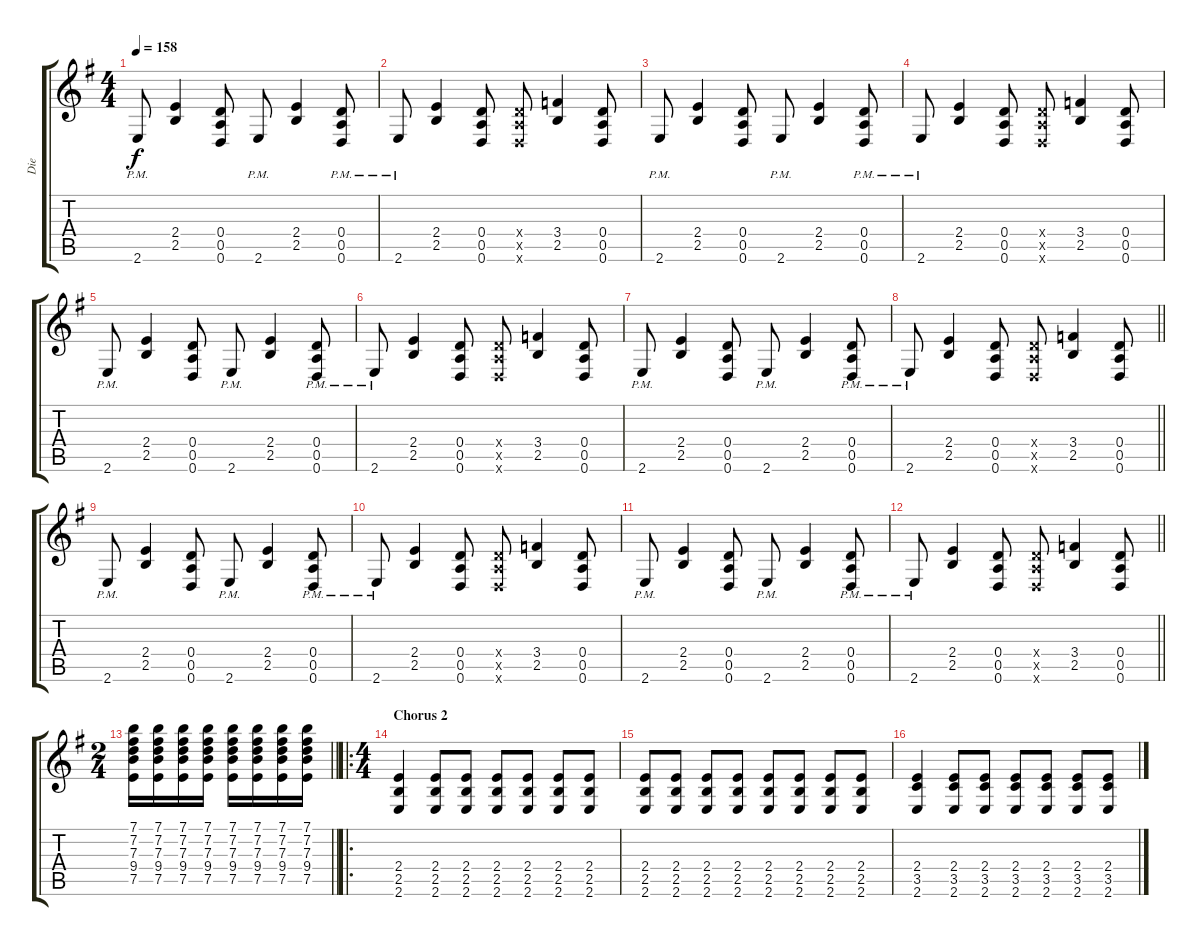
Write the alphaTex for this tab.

\track ("Die" "Die") {instrument distortionguitar}
\staff {score tabs}
\tuning (E4 B3 G3 D3 A2 D2) {hide}
\ts (4 4)
\tempo 158
\clef g2
\ks g
2.6{pm}.8{dy f instrument distortionguitar} (2.4 2.5).4 (0.4 0.5 0.6).8 2.6{pm}.8 (2.4 2.5).4 (0.4 0.5 0.6{pm}).8 |
2.6{pm}.8 (2.4 2.5).4 (0.4 0.5 0.6).8 (0.4{x} 0.5{x} 0.6{x}).8 (3.4 2.5).4 (0.4 0.5 0.6).8 |
2.6{pm}.8 (2.4 2.5).4 (0.4 0.5 0.6).8 2.6{pm}.8 (2.4 2.5).4 (0.4 0.5 0.6{pm}).8 |
2.6{pm}.8 (2.4 2.5).4 (0.4 0.5 0.6).8 (0.4{x} 0.5{x} 0.6{x}).8 (3.4 2.5).4 (0.4 0.5 0.6).8 |
2.6{pm}.8 (2.4 2.5).4 (0.4 0.5 0.6).8 2.6{pm}.8 (2.4 2.5).4 (0.4 0.5 0.6{pm}).8 |
2.6{pm}.8 (2.4 2.5).4 (0.4 0.5 0.6).8 (0.4{x} 0.5{x} 0.6{x}).8 (3.4 2.5).4 (0.4 0.5 0.6).8 |
2.6{pm}.8 (2.4 2.5).4 (0.4 0.5 0.6).8 2.6{pm}.8 (2.4 2.5).4 (0.4 0.5 0.6{pm}).8 |
\barLineRight lightlight
2.6{pm}.8 (2.4 2.5).4 (0.4 0.5 0.6).8 (0.4{x} 0.5{x} 0.6{x}).8 (3.4 2.5).4 (0.4 0.5 0.6).8 |
2.6{pm}.8 (2.4 2.5).4 (0.4 0.5 0.6).8 2.6{pm}.8 (2.4 2.5).4 (0.4 0.5 0.6{pm}).8 |
2.6{pm}.8 (2.4 2.5).4 (0.4 0.5 0.6).8 (0.4{x} 0.5{x} 0.6{x}).8 (3.4 2.5).4 (0.4 0.5 0.6).8 |
2.6{pm}.8 (2.4 2.5).4 (0.4 0.5 0.6).8 2.6{pm}.8 (2.4 2.5).4 (0.4 0.5 0.6{pm}).8 |
\barLineRight lightlight
2.6{pm}.8 (2.4 2.5).4 (0.4 0.5 0.6).8 (0.4{x} 0.5{x} 0.6{x}).8 (3.4 2.5).4 (0.4 0.5 0.6).8 |
\ts (2 4)
\barLineRight lightlight
(7.1 7.2 7.3 9.4 7.5).16{instrument electricguitarclean} (7.1 7.2 7.3 9.4 7.5).16 (7.1 7.2 7.3 9.4 7.5).16 (7.1 7.2 7.3 9.4 7.5).16 (7.1 7.2 7.3 9.4 7.5).16 (7.1 7.2 7.3 9.4 7.5).16 (7.1 7.2 7.3 9.4 7.5).16 (7.1 7.2 7.3 9.4 7.5).16 |
\ro
\ts (4 4)
\section ("" "Chorus 2")
(2.4 2.5 2.6).4{instrument distortionguitar} (2.4 2.5 2.6).8 (2.4 2.5 2.6).8 (2.4 2.5 2.6).8 (2.4 2.5 2.6).8 (2.4 2.5 2.6).8 (2.4 2.5 2.6).8 |
(2.4 2.5 2.6).8 (2.4 2.5 2.6).8 (2.4 2.5 2.6).8 (2.4 2.5 2.6).8 (2.4 2.5 2.6).8 (2.4 2.5 2.6).8 (2.4 2.5 2.6).8 (2.4 2.5 2.6).8 |
(2.4 3.5 2.6).4 (2.4 3.5 2.6).8 (2.4 3.5 2.6).8 (2.4 3.5 2.6).8 (2.4 3.5 2.6).8 (2.4 3.5 2.6).8 (2.4 3.5 2.6).8
